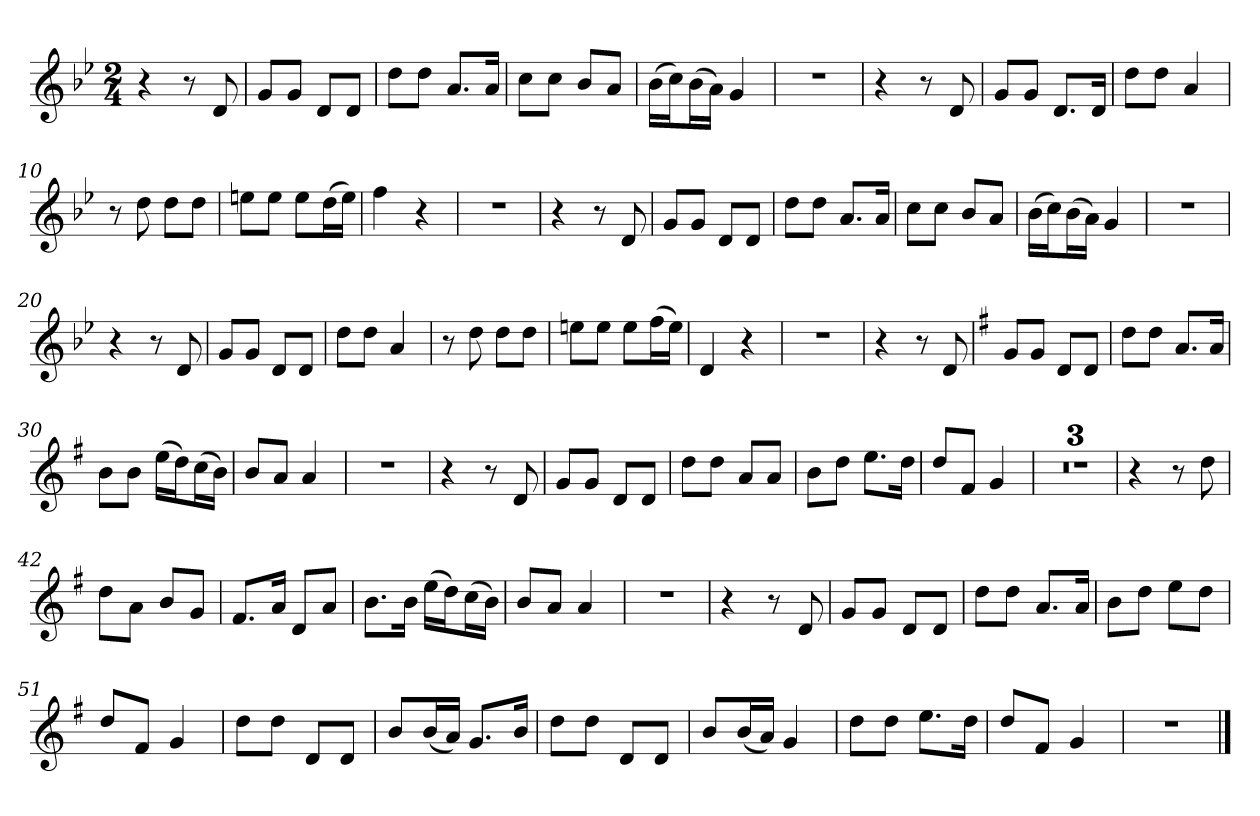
**kern
*part1
*staff1
*k[b-e-]
*g:
*M2/4
=1
4r
8r
8d
=2
8gL
8gJ
8dL
8dJ
=3
8ddL
8ddJ
8.aL
16aJk
=4
8ccL
8ccJ
8b-L
8aJ
=5
(16b-LL
16ccJ)
(16b-L
16aJJ)
4g
=6
2r
=7
4r
8r
8d
=8
8gL
8gJ
8.dL
16dJk
=9
8ddL
8ddJ
4a
=10
8r
8dd
8ddL
8ddJ
=11
8eenL
8eeJ
8eeL
(16ddL
16eeJJ)
=12
4ff
4r
=13
2r
=14
4r
8r
8d
=15
8gL
8gJ
8dL
8dJ
=16
8ddL
8ddJ
8.aL
16aJk
=17
8ccL
8ccJ
8b-L
8aJ
=18
(16b-LL
16ccJ)
(16b-L
16aJJ)
4g
=19
2r
=20
4r
8r
8d
=21
8gL
8gJ
8dL
8dJ
=22
8ddL
8ddJ
4a
=23
8r
8dd
8ddL
8ddJ
=24
8eenL
8eeJ
8eeL
(16ffL
16eeJJ)
=25
4d
4r
=26
2r
=27
4r
8r
8d
=28
*k[f#]
*G:
8gL
8gJ
8dL
8dJ
=29
8ddL
8ddJ
8.aL
16aJk
=30
8bL
8bJ
(16eeLL
16ddJ)
(16ccL
16bJJ)
=31
8bL
8aJ
4a
=32
2r
=33
4r
8r
8d
=34
8gL
8gJ
8dL
8dJ
=35
8ddL
8ddJ
8aL
8aJ
=36
8bL
8ddJ
8.eeL
16ddJk
=37
8ddL
8f#J
4g
=38
2r
=39
2r
=40
2r
=41
4r
8r
8dd
=42
8ddL
8aJ
8bL
8gJ
=43
8.f#L
16aJk
8dL
8aJ
=44
8.bL
16bJk
(16eeLL
16ddJ)
(16ccL
16bJJ)
=45
8bL
8aJ
4a
=46
2r
=47
4r
8r
8d
=48
8gL
8gJ
8dL
8dJ
=49
8ddL
8ddJ
8.aL
16aJk
=50
8bL
8ddJ
8eeL
8ddJ
=51
8ddL
8f#J
4g
=52
8ddL
8ddJ
8dL
8dJ
=53
8bL
(16bL
16aJJ)
8.gL
16bJk
=54
8ddL
8ddJ
8dL
8dJ
=55
8bL
(16bL
16aJJ)
4g
=56
8ddL
8ddJ
8.eeL
16ddJk
=57
8ddL
8f#J
4g
=58
2r
==
*-
